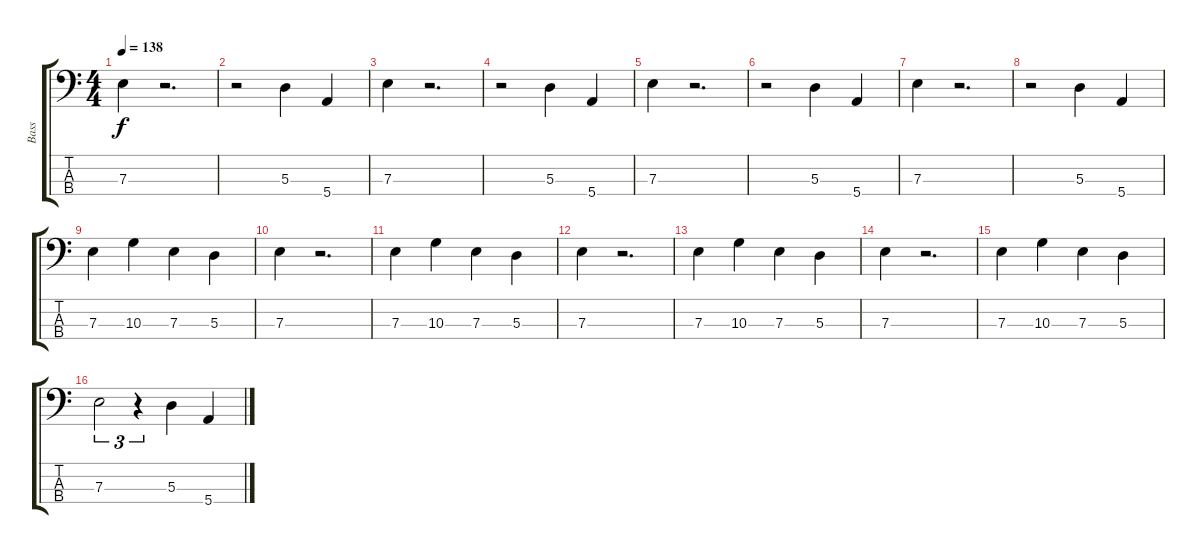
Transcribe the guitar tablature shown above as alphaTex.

\track ("Bass" "Bass") {instrument electricbasspick}
\staff {score tabs}
\tuning (G2 D2 A1 E1) {hide}
\ts (4 4)
\tempo 138
\clef f4
\ks c
7.3.4{dy f} r.2{d} |
r.2 5.3.4 5.4.4 |
7.3.4 r.2{d} |
r.2 5.3.4 5.4.4 |
7.3.4 r.2{d} |
r.2 5.3.4 5.4.4 |
7.3.4 r.2{d} |
r.2 5.3.4 5.4.4 |
7.3.4 10.3.4 7.3.4 5.3.4 |
7.3.4 r.2{d} |
7.3.4 10.3.4 7.3.4 5.3.4 |
7.3.4 r.2{d} |
7.3.4 10.3.4 7.3.4 5.3.4 |
7.3.4 r.2{d} |
7.3.4 10.3.4 7.3.4 5.3.4 |
7.3.2{tu (3 2)} r.4{tu (3 2)} 5.3.4 5.4.4
